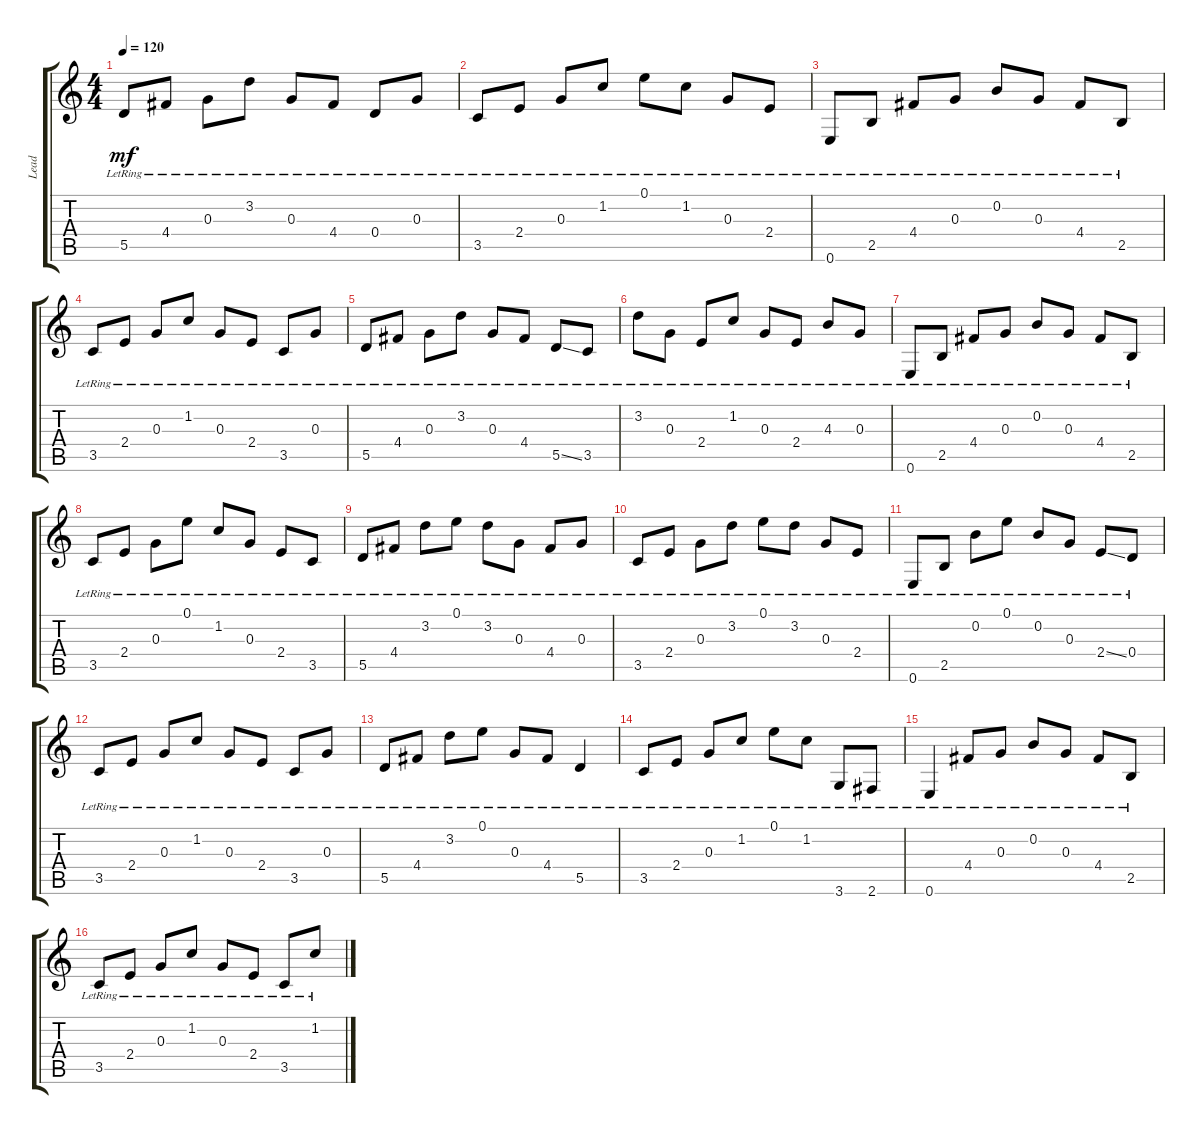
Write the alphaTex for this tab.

\track ("Lead" "Lead") {instrument acousticguitarsteel}
\staff {score tabs}
\tuning (E4 B3 G3 D3 A2 E2) {hide}
\ts (4 4)
\tempo 120
\clef g2
\ks c
5.5{lr}.8{dy mf} 4.4{lr}.8 0.3{lr}.8 3.2{lr}.8 0.3{lr}.8 4.4{lr}.8 0.4{lr}.8 0.3{lr}.8 |
3.5{lr}.8 2.4{lr}.8 0.3{lr}.8 1.2{lr}.8 0.1{lr}.8 1.2{lr}.8 0.3{lr}.8 2.4{lr}.8 |
0.6{lr}.8 2.5{lr}.8 4.4{lr}.8 0.3{lr}.8 0.2{lr}.8 0.3{lr}.8 4.4{lr}.8 2.5{lr}.8 |
3.5{lr}.8 2.4{lr}.8 0.3{lr}.8 1.2{lr}.8 0.3{lr}.8 2.4{lr}.8 3.5{lr}.8 0.3{lr}.8 |
5.5{lr}.8 4.4{lr}.8 0.3{lr}.8 3.2{lr}.8 0.3{lr}.8 4.4{lr}.8 5.5{ss lr}.8 3.5{lr}.8 |
3.2{lr}.8 0.3{lr}.8 2.4{lr}.8 1.2{lr}.8 0.3{lr}.8 2.4{lr}.8 4.3{lr}.8 0.3{lr}.8 |
0.6{lr}.8 2.5{lr}.8 4.4{lr}.8 0.3{lr}.8 0.2{lr}.8 0.3{lr}.8 4.4{lr}.8 2.5{lr}.8 |
3.5{lr}.8 2.4{lr}.8 0.3{lr}.8 0.1{lr}.8 1.2{lr}.8 0.3{lr}.8 2.4{lr}.8 3.5{lr}.8 |
5.5{lr}.8 4.4{lr}.8 3.2{lr}.8 0.1{lr}.8 3.2{lr}.8 0.3{lr}.8 4.4{lr}.8 0.3{lr}.8 |
3.5{lr}.8 2.4{lr}.8 0.3{lr}.8 3.2{lr}.8 0.1{lr}.8 3.2{lr}.8 0.3{lr}.8 2.4{lr}.8 |
0.6{lr}.8 2.5{lr}.8 0.2{lr}.8 0.1{lr}.8 0.2{lr}.8 0.3{lr}.8 2.4{ss lr}.8 0.4{lr}.8 |
3.5{lr}.8 2.4{lr}.8 0.3{lr}.8 1.2{lr}.8 0.3{lr}.8 2.4{lr}.8 3.5{lr}.8 0.3{lr}.8 |
5.5{lr}.8 4.4{lr}.8 3.2{lr}.8 0.1{lr}.8 0.3{lr}.8 4.4{lr}.8 5.5{lr}.4 |
3.5{lr}.8 2.4{lr}.8 0.3{lr}.8 1.2{lr}.8 0.1{lr}.8 1.2{lr}.8 3.6{lr}.8 2.6{lr}.8 |
0.6{lr}.4 4.4{lr}.8 0.3{lr}.8 0.2{lr}.8 0.3{lr}.8 4.4{lr}.8 2.5{lr}.8 |
3.5{lr}.8 2.4{lr}.8 0.3{lr}.8 1.2{lr}.8 0.3{lr}.8 2.4{lr}.8 3.5{lr}.8 1.2{lr}.8
